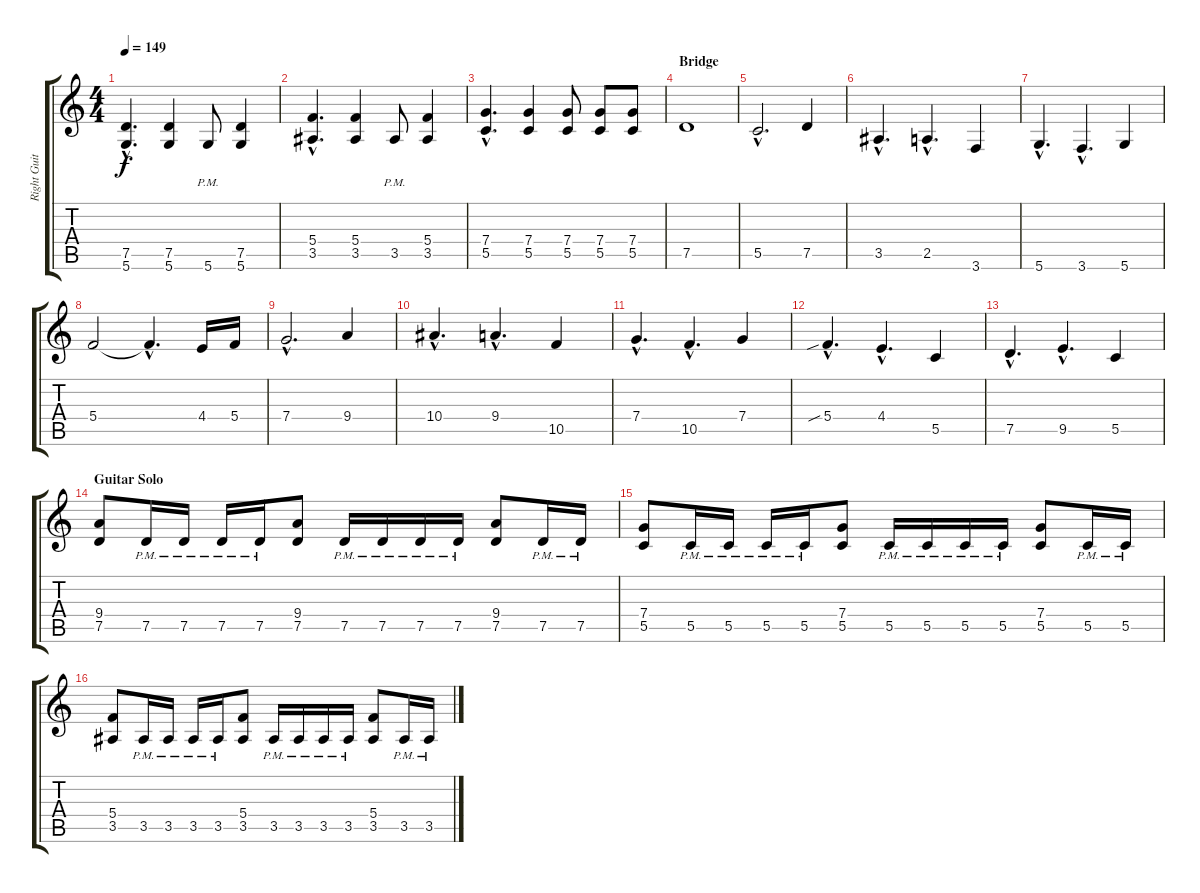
\track ("Right Guitar" "Right Guit") {instrument distortionguitar}
\staff {score tabs}
\tuning (D4 A3 F3 C3 G2 D2) {hide}
\ts (4 4)
\tempo 149
\clef g2
\ks c
(7.5{hac} 5.6{hac}).4{d dy f} (7.5 5.6).4 5.6{pm}.8 (7.5 5.6).4 |
(5.4{hac} 3.5{hac}).4{d} (5.4 3.5).4 3.5{pm}.8 (5.4 3.5).4 |
(7.4{hac} 5.5{hac}).4{d} (7.4 5.5).4 (7.4 5.5).8 (7.4 5.5).8 (7.4 5.5).8 |
\section ("" "Bridge")
7.5.1 |
5.5{hac}.2{d} 7.5.4 |
3.5{hac}.4{d} 2.5{hac}.4{d} 3.6.4 |
5.6{hac}.4{d} 3.6{hac}.4{d} 5.6.4 |
5.4.2 5.4{hac t}.4{d} 4.4.16 5.4.16 |
7.4{hac}.2{d} 9.4.4 |
10.4{hac}.4{d} 9.4{hac}.4{d} 10.5.4 |
7.4{hac}.4{d} 10.5{hac}.4{d} 7.4.4 |
5.4{sib hac}.4{d} 4.4{hac}.4{d} 5.5.4 |
7.5{hac}.4{d} 9.5{hac}.4{d} 5.5.4 |
\section ("" "Guitar Solo")
(9.4 7.5).8 7.5{pm}.16 7.5{pm}.16 7.5{pm}.16 7.5{pm}.16 (9.4 7.5).8 7.5{pm}.16 7.5{pm}.16 7.5{pm}.16 7.5{pm}.16 (9.4 7.5).8 7.5{pm}.16 7.5{pm}.16 |
(7.4 5.5).8 5.5{pm}.16 5.5{pm}.16 5.5{pm}.16 5.5{pm}.16 (7.4 5.5).8 5.5{pm}.16 5.5{pm}.16 5.5{pm}.16 5.5{pm}.16 (7.4 5.5).8 5.5{pm}.16 5.5{pm}.16 |
(5.4 3.5).8 3.5{pm}.16 3.5{pm}.16 3.5{pm}.16 3.5{pm}.16 (5.4 3.5).8 3.5{pm}.16 3.5{pm}.16 3.5{pm}.16 3.5{pm}.16 (5.4 3.5).8 3.5{pm}.16 3.5{pm}.16
